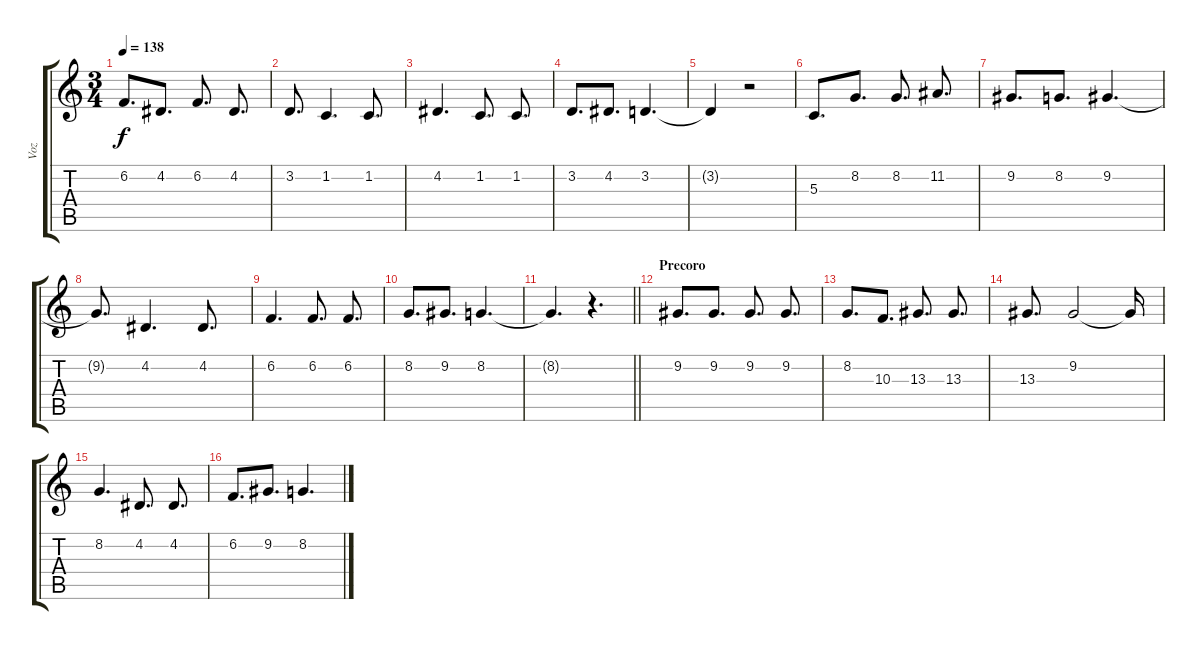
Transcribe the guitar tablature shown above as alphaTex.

\track ("Voz" "Voz") {instrument lead2sawtooth}
\staff {score tabs}
\tuning (E4 B3 G3 D3 A2 E2) {hide}
\ts (3 4)
\tempo 138
\clef g2
\ks c
6.2.8{d dy f} 4.2.8{d} 6.2.8{d} 4.2.8{d} |
3.2.8{d} 1.2.4{d} 1.2.8{d} |
4.2.4{d} 1.2.8{d} 1.2.8{d} |
3.2.8{d} 4.2.8{d} 3.2.4{d} |
3.2{t}.4 r.2 |
5.3.8{d} 8.2.8{d} 8.2.8{d} 11.2.8{d} |
9.2.8{d} 8.2.8{d} 9.2.4{d} |
9.2{t}.8{d} 4.2.4{d} 4.2.8{d} |
6.2.4{d} 6.2.8{d} 6.2.8{d} |
8.2.8{d} 9.2.8{d} 8.2.4{d} |
\barLineRight lightlight
8.2{t}.4{d} r.4{d} |
\section ("" "Precoro")
9.2.8{d} 9.2.8{d} 9.2.8{d} 9.2.8{d} |
8.2.8{d} 10.3.8{d} 13.3.8{d} 13.3.8{d} |
13.3.8{d} 9.2.2 9.2{t}.16 |
8.2.4{d} 4.2.8{d} 4.2.8{d} |
6.2.8{d} 9.2.8{d} 8.2.4{d}
